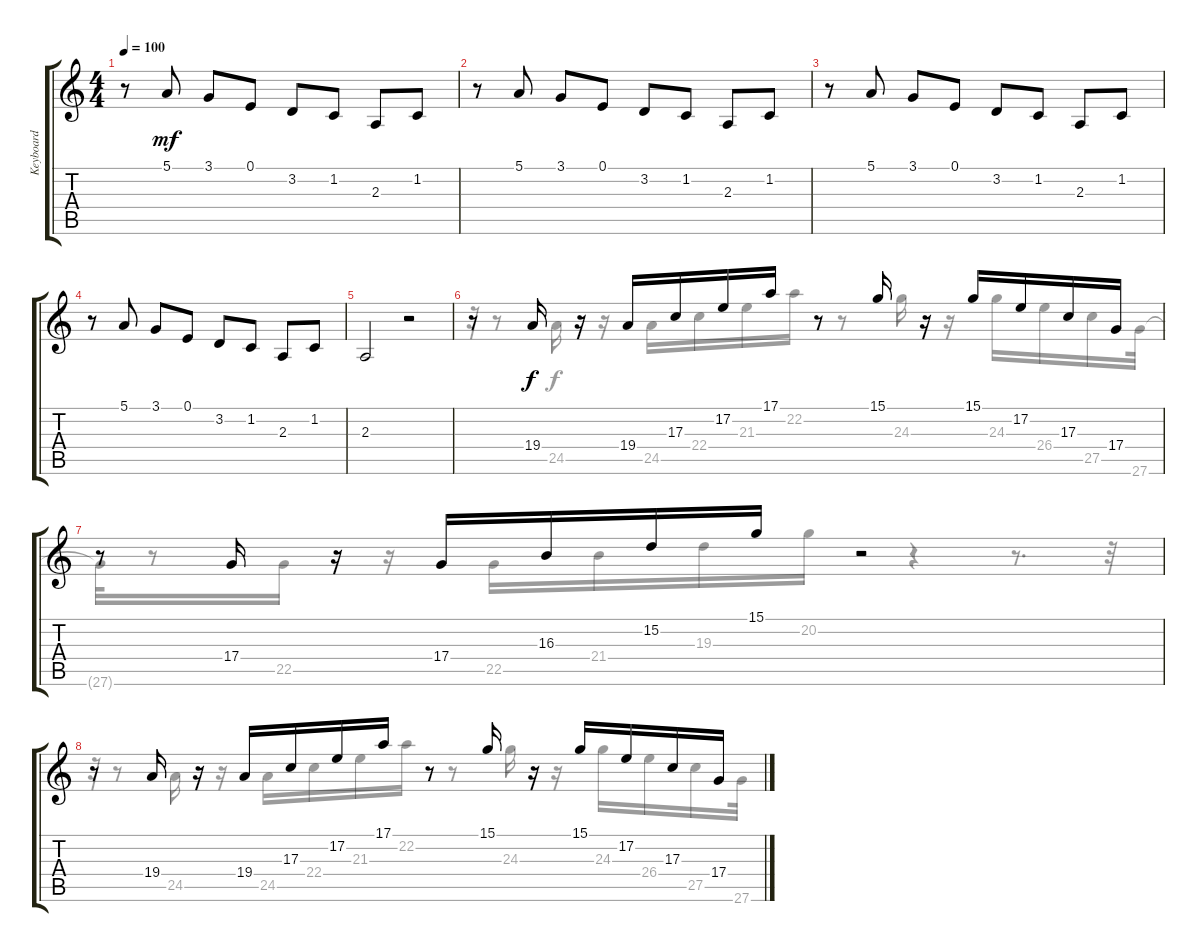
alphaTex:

\track ("Keyboard" "Keyboard") {instrument recorder}
\staff {score tabs}
\tuning (E4 B3 G3 D3 A2 E2) {hide}
\voice
\ts (4 4)
\tempo 100
\clef g2
\ks c
r.8{dy mf} 5.1.8 3.1.8 0.1.8 3.2.8 1.2.8 2.3.8 1.2.8 |
r.8 5.1.8 3.1.8 0.1.8 3.2.8 1.2.8 2.3.8 1.2.8 |
r.8 5.1.8 3.1.8 0.1.8 3.2.8 1.2.8 2.3.8 1.2.8 |
r.8 5.1.8 3.1.8 0.1.8 3.2.8 1.2.8 2.3.8 1.2.8 |
2.3.2 r.2{instrument recorder} |
r.8 19.4.16{dy f} r.16 19.4.16 17.3.16 17.2.16 17.1.16 r.8 15.1.16 r.16 15.1.16 17.2.16 17.3.16 17.4.16 |
r.8 17.4.16 r.16 17.4.16 16.3.16 15.2.16 15.1.16 r.2 |
r.8 19.4.16 r.16 19.4.16 17.3.16 17.2.16 17.1.16 r.8 15.1.16 r.16 15.1.16 17.2.16 17.3.16 17.4.16
\voice
\clef g2
\ottava regular
\simile none
\ks c
|
|
|
|
|
r.32 r.8 24.5.16 r.16 24.5.16 22.4.16 21.3.16 22.2.16 r.8 24.3.16 r.16 24.3.16 26.4.16 27.5.16 27.6.32 |
27.6{t}.32 r.8 22.5.16 r.16 22.5.16 21.4.16 19.3.16 20.2.16 r.4 r.8{d} r.32 |
r.32 r.8 24.5.16 r.16 24.5.16 22.4.16 21.3.16 22.2.16 r.8 24.3.16 r.16 24.3.16 26.4.16 27.5.16 27.6.32
